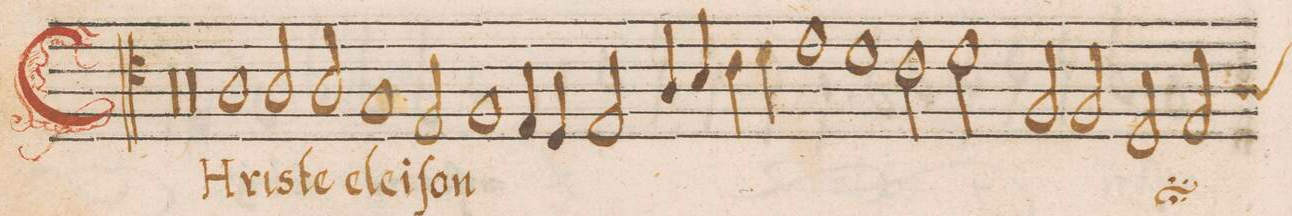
**kern	**text
*I"TENOR	*
*clefC4	*
*k[]	*
*met(C|)	*
*M2/1	*
=15-	=15-
00r	.
=16-	=16-
=17-	=17-
00r	.
=18-	=18-
=19-	=19-
1A	CHri-
2A/	-ste
2A/	e-
=20-	=20-
1G	-lei-
2E/	-ſon
1F/	.
=21-	=21-
4E/	.
4D/	.
2E/	.
4A/	.
4B/	.
=22-	=22-
4c\	.
4d\	.
1e	.
1d\	.
=23-	=23-
2c\	.
2d\	.
*	*ij
2F/	CHri-
=24-	=24-
2F/	-ste
2D/	e-
*custos:A	*
2E/	-le-
*-	*-
